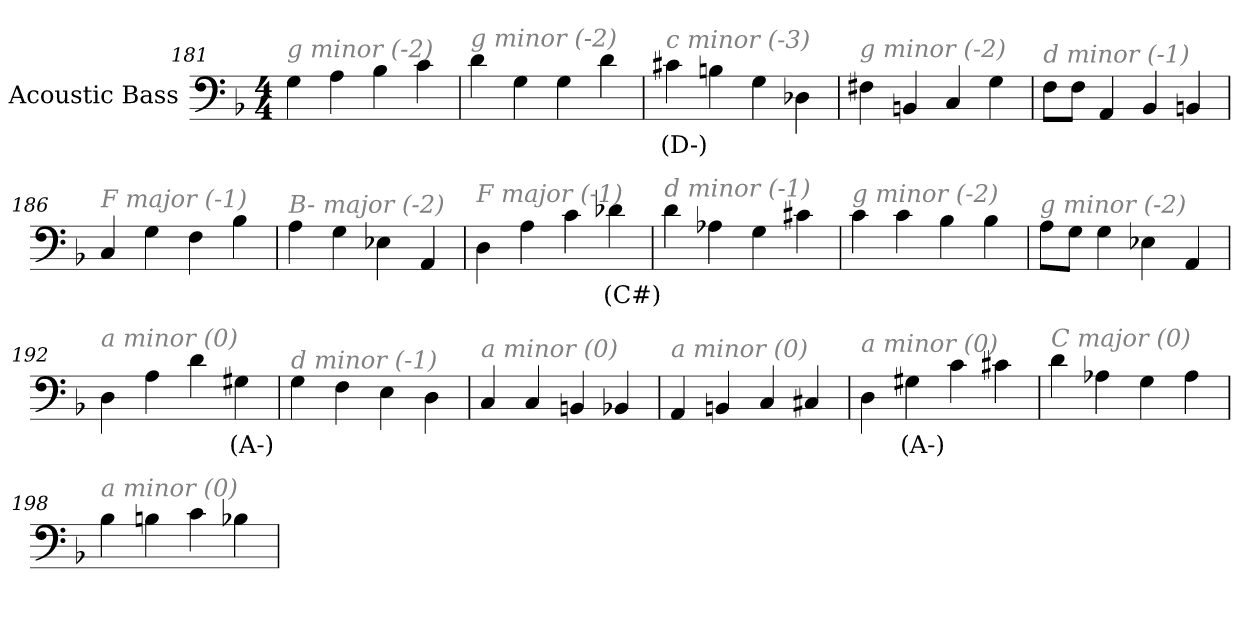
**kern	**text
*part1	*part1
*staff1	*staff1
*I"Acoustic Bass	*
*clefF4	*
*ITrd7c12	*
*k[b-]	*
*F:	*
*M4/4	*
=181	=181
!LO:TX:i:color=#808080:t=g minor (-2)	!
4GG	.
4AA	.
4BB-	.
4C	.
=182	=182
!LO:TX:i:color=#808080:t=g minor (-2)	!
4D	.
4GG	.
4GG	.
4D	.
=183	=183
!LO:TX:i:color=#808080:t=c minor (-3)	!
4C#Xi	(D-)
4BBn	.
4GG	.
4DD-X	.
=184	=184
!LO:TX:i:color=#808080:t=g minor (-2)	!
4FF#X	.
4BBBn	.
4CC	.
4GG	.
=185	=185
!LO:TX:i:color=#808080:t=d minor (-1)	!
8FFL	.
8FFJ	.
4AAA	.
4BBB-	.
4BBBn	.
=186	=186
!LO:TX:i:color=#808080:t=F major (-1)	!
4CC	.
4GG	.
4FF	.
4BB-	.
=187	=187
!LO:TX:i:color=#808080:t=B- major (-2)	!
4AA	.
4GG	.
4EE-X	.
4AAA	.
=188	=188
!LO:TX:i:color=#808080:t=F major (-1)	!
4DD	.
4AA	.
4C	.
4D-Xj	(C#)
=189	=189
!LO:TX:i:color=#808080:t=d minor (-1)	!
4D	.
4AA-X	.
4GG	.
4C#X	.
=190	=190
!LO:TX:i:color=#808080:t=g minor (-2)	!
4C	.
4C	.
4BB-	.
4BB-	.
=191	=191
!LO:TX:i:color=#808080:t=g minor (-2)	!
8AAL	.
8GGJ	.
4GG	.
4EE-X	.
4AAA	.
=192	=192
!LO:TX:i:color=#808080:t=a minor (0)	!
4DD	.
4AA	.
4D	.
4GG#Xj	(A-)
=193	=193
!LO:TX:i:color=#808080:t=d minor (-1)	!
4GG	.
4FF	.
4EE	.
4DD	.
=194	=194
!LO:TX:i:color=#808080:t=a minor (0)	!
4CC	.
4CC	.
4BBBn	.
4BBB-X	.
=195	=195
!LO:TX:i:color=#808080:t=a minor (0)	!
4AAA	.
4BBBn	.
4CC	.
4CC#X	.
=196	=196
!LO:TX:i:color=#808080:t=a minor (0)	!
4DD	.
4GG#Xj	(A-)
4C	.
4C#X	.
=197	=197
!LO:TX:i:color=#808080:t=C major (0)	!
4D	.
4AA-X	.
4GG	.
4AA-	.
=198	=198
!LO:TX:i:color=#808080:t=a minor (0)	!
4BB-	.
4BBn	.
4C	.
4BB-X	.
=	=
*-	*-
